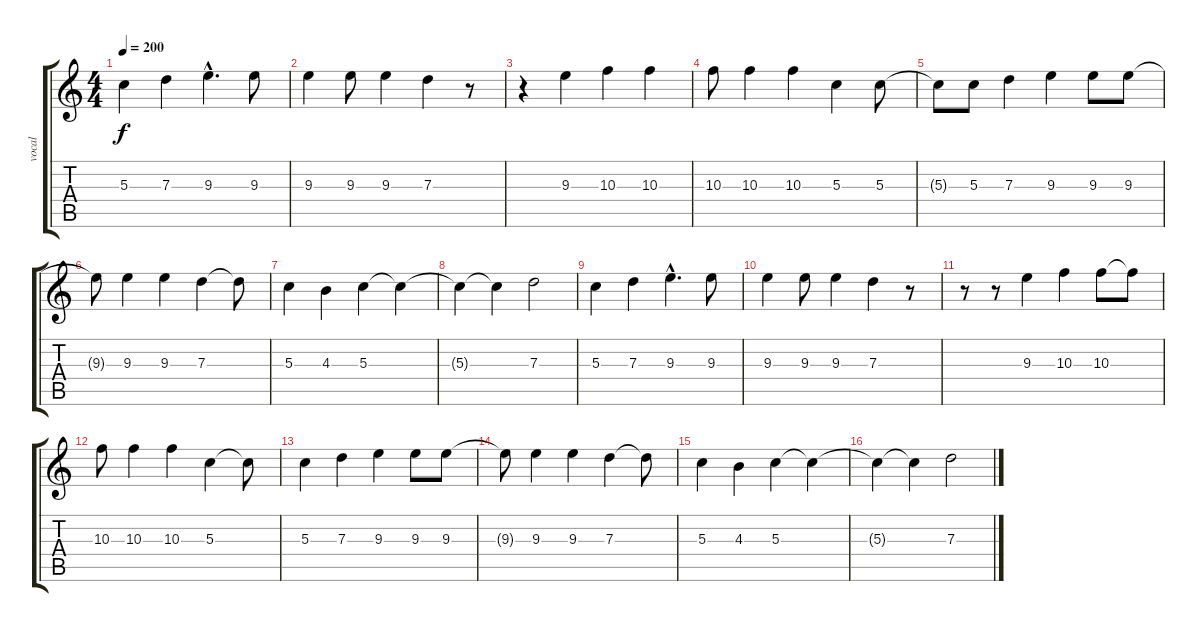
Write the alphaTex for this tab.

\track ("vocal" "vocal") {instrument overdrivenguitar}
\staff {score tabs}
\tuning (E4 B3 G3 D3 A2 E2) {hide}
\ts (4 4)
\tempo 200
\clef g2
\ks c
5.3.4{dy f instrument overdrivenguitar} 7.3.4 9.3{hac}.4{d} 9.3.8 |
9.3.4 9.3.8 9.3.4 7.3.4 r.8 |
r.4 9.3.4 10.3.4 10.3.4 |
10.3.8 10.3.4 10.3.4 5.3.4 5.3.8 |
5.3{t}.8 5.3.8 7.3.4 9.3.4 9.3.8 9.3.8 |
9.3{t}.8 9.3.4 9.3.4 7.3.4 7.3{t}.8 |
5.3.4 4.3.4 5.3.4 5.3{t}.4 |
5.3{t}.4 5.3{t}.4 7.3.2 |
5.3.4 7.3.4 9.3{hac}.4{d} 9.3.8 |
9.3.4 9.3.8 9.3.4 7.3.4 r.8 |
r.8 r.8 9.3.4 10.3.4 10.3.8 10.3{t}.8 |
10.3.8 10.3.4 10.3.4 5.3.4 5.3{t}.8 |
5.3.4 7.3.4 9.3.4 9.3.8 9.3.8 |
9.3{t}.8 9.3.4 9.3.4 7.3.4 7.3{t}.8 |
5.3.4 4.3.4 5.3.4 5.3{t}.4 |
5.3{t}.4 5.3{t}.4 7.3.2
